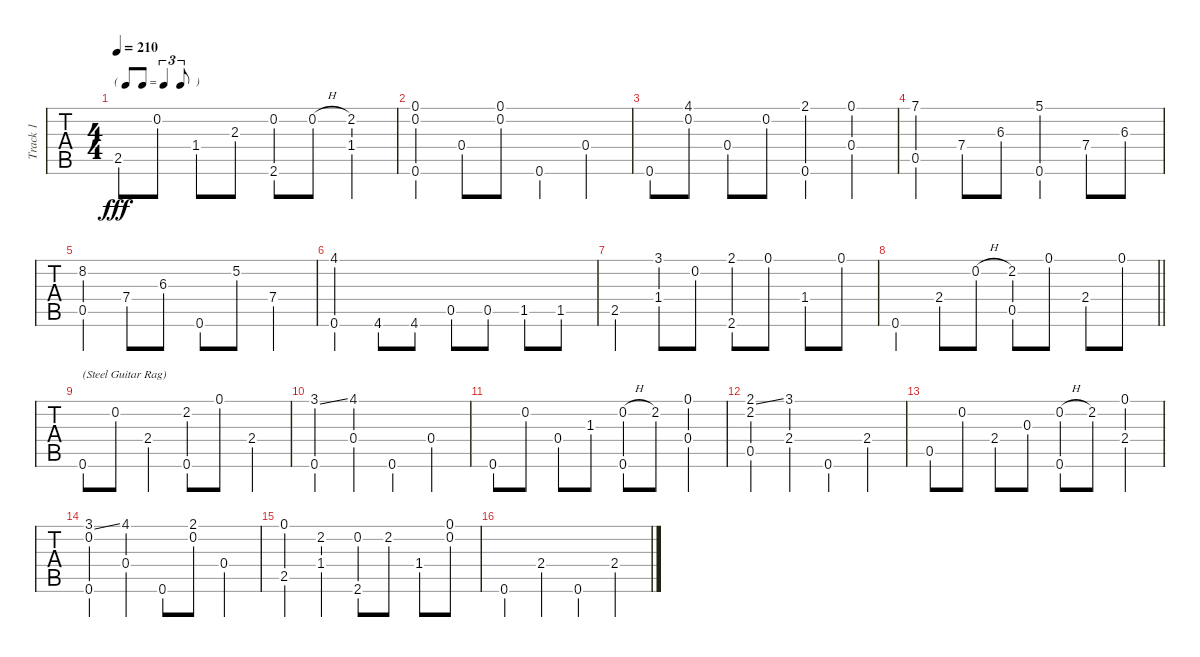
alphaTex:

\track ("Track 1" "Track 1") {instrument acousticguitarnylon}
\staff {tabs}
\tuning (E4 B3 G3 D3 A2 E2) {hide}
\ts (4 4)
\tf triplet8th
\tempo 210
\clef g2
\ks e
2.5.8{dy fff} 0.2.8 1.4.8 2.3.8 (0.2 2.6).8 0.2{h}.8 (2.2 1.4).4 |
(0.1 0.2 0.6).4 0.4.8 (0.1 0.2).8 0.6.4 0.4.4 |
0.6.8 (4.1 0.2).8 0.4.8 0.2.8 (2.1 0.6).4 (0.1 0.4).4 |
(7.1 0.5).4 7.4.8 6.3.8 (5.1 0.6).4 7.4.8 6.3.8 |
(8.2 0.5).4 7.4.8 6.3.8 0.6.8 5.2.8 7.4.4 |
(4.1 0.6).4{beam split} 4.6.8{beam Down} 4.6.8{beam Down} 0.5.8{beam Down} 0.5.8{beam Down} 1.5.8{beam Down} 1.5.8{beam Down} |
2.5.4 (3.1 1.4).8 0.2.8 (2.1 2.6).8 0.1.8 1.4.8 0.1.8 |
\barLineRight lightlight
0.6.4 2.4.8 0.2{h}.8 (2.2 0.5).8 0.1.8 2.4.8 0.1.8 |
0.6.8{txt "(Steel Guitar Rag)"} 0.2.8 2.4.4 (2.2 0.6).8 0.1.8 2.4.4 |
\ks a
(3.1{ss} 0.6).4 (4.1 0.4).4 0.6.4 0.4.4 |
0.6.8 0.2.8 0.4.8 1.3.8 (0.2{h} 0.6).8 2.2.8 (0.1 0.4).4 |
(2.1{ss} 2.2 0.5).4 (3.1 2.4).4 0.6.4 2.4.4 |
0.5.8 0.2.8 2.4.8 0.3.8 (0.2{h} 0.6).8 2.2.8 (0.1 2.4).4 |
(3.1{ss} 0.2 0.6).4 (4.1 0.4).4 0.6.8 (2.1 0.2).8 0.4.4 |
(0.1 2.5).4 (2.2 1.4).4 (0.2 2.6).8 2.2.8 1.4.8 (0.1 0.2).8 |
0.6.4 2.4.4 0.6.4 2.4.4
